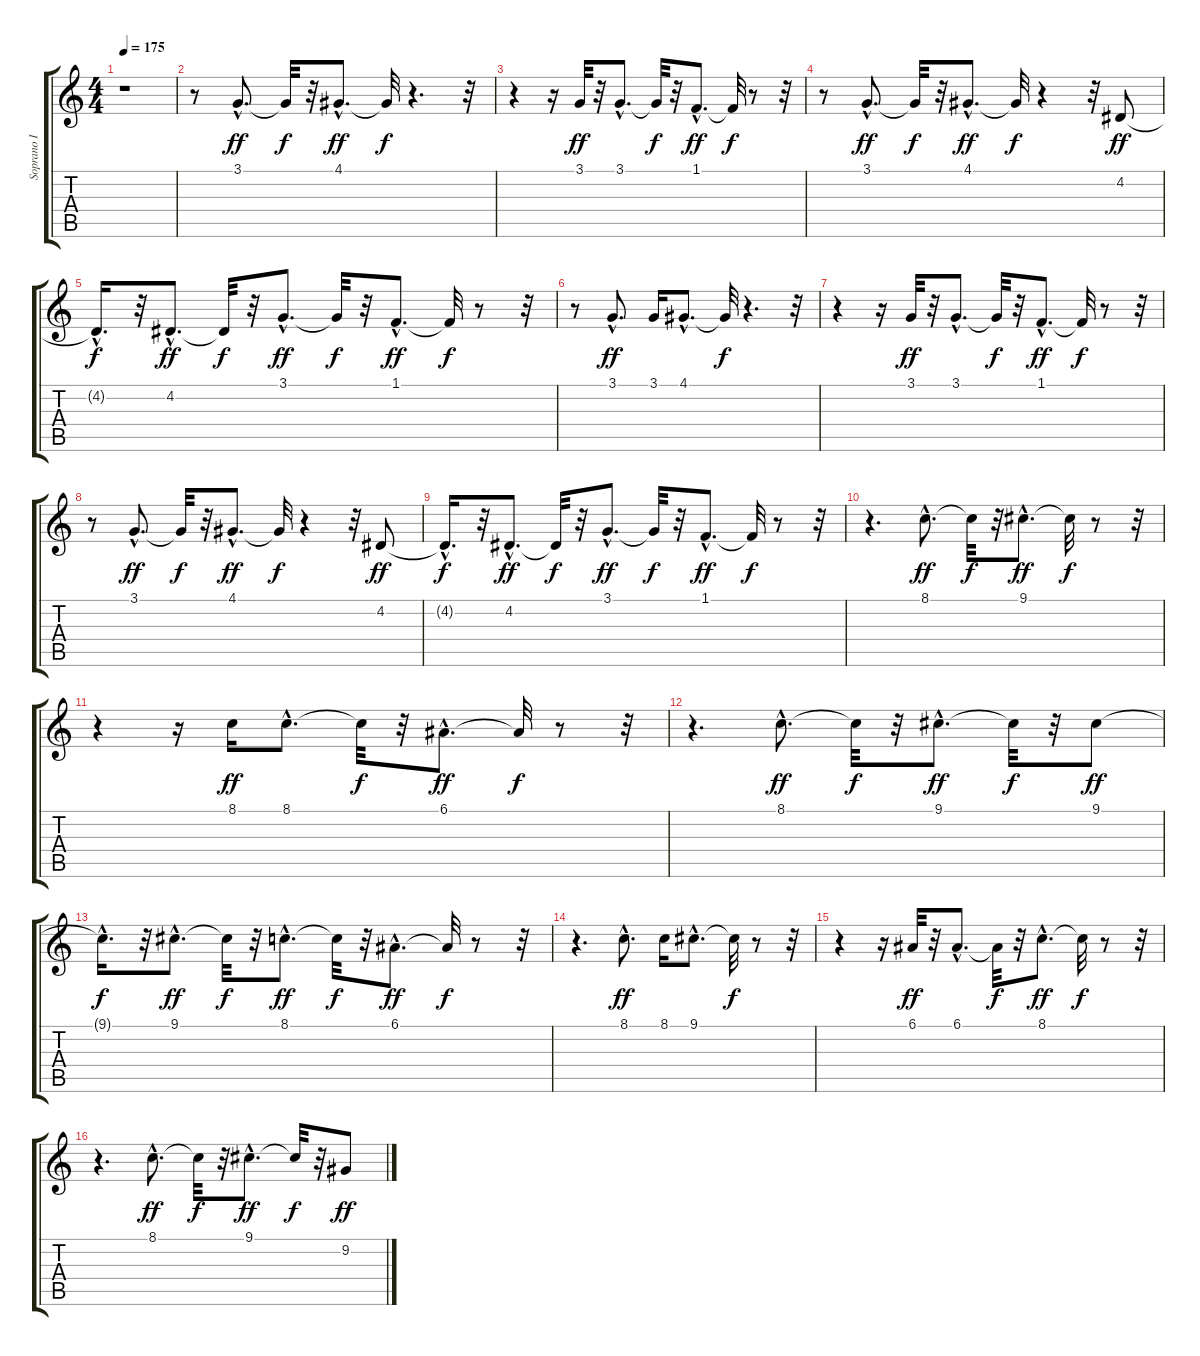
\track ("Soprano I" "Soprano I") {instrument lead6voice}
\staff {score tabs}
\tuning (E4 B3 G3 D3 A2 E2) {hide}
\ts (4 4)
\tempo 175
\clef g2
\ks c
r.1{dy f} |
r.8 3.1{hac}.8{d dy ff} 3.1{t}.32{dy f} r.32 4.1{hac}.8{d dy ff} 4.1{t}.32{dy f} r.4{d} r.32 |
r.4 r.16 3.1.32{dy ff} r.32 3.1{hac}.8{d} 3.1{t}.32{dy f} r.32 1.1{hac}.8{d dy ff} 1.1{t}.32{dy f} r.8 r.32 |
r.8 3.1{hac}.8{d dy ff} 3.1{t}.32{dy f} r.32 4.1{hac}.8{d dy ff} 4.1{t}.32{dy f} r.4 r.32 4.2.8{dy ff} |
4.2{hac t}.16{d dy f} r.32 4.2{hac}.8{d dy ff} 4.2{t}.32{dy f} r.32 3.1{hac}.8{d dy ff} 3.1{t}.32{dy f} r.32 1.1{hac}.8{d dy ff} 1.1{t}.32{dy f} r.8 r.32 |
r.8 3.1{hac}.8{d dy ff} 3.1.16 4.1{hac}.8{d} 4.1{t}.32{dy f} r.4{d} r.32 |
r.4 r.16 3.1.32{dy ff} r.32 3.1{hac}.8{d} 3.1{t}.32{dy f} r.32 1.1{hac}.8{d dy ff} 1.1{t}.32{dy f} r.8 r.32 |
r.8 3.1{hac}.8{d dy ff} 3.1{t}.32{dy f} r.32 4.1{hac}.8{d dy ff} 4.1{t}.32{dy f} r.4 r.32 4.2.8{dy ff} |
4.2{hac t}.16{d dy f} r.32 4.2{hac}.8{d dy ff} 4.2{t}.32{dy f} r.32 3.1{hac}.8{d dy ff} 3.1{t}.32{dy f} r.32 1.1{hac}.8{d dy ff} 1.1{t}.32{dy f} r.8 r.32 |
r.4{d} 8.1{hac}.8{d dy ff} 8.1{t}.32{dy f} r.32 9.1{hac}.8{d dy ff} 9.1{t}.32{dy f} r.8 r.32 |
r.4 r.16 8.1.16{dy ff} 8.1{hac}.8{d} 8.1{t}.32{dy f} r.32 6.1{hac}.8{d dy ff} 6.1{t}.32{dy f} r.8 r.32 |
r.4{d} 8.1{hac}.8{d dy ff} 8.1{t}.32{dy f} r.32 9.1{hac}.8{d dy ff} 9.1{t}.32{dy f} r.32 9.1.8{dy ff} |
9.1{hac t}.16{d dy f} r.32 9.1{hac}.8{d dy ff} 9.1{t}.32{dy f} r.32 8.1{hac}.8{d dy ff} 8.1{t}.32{dy f} r.32 6.1{hac}.8{d dy ff} 6.1{t}.32{dy f} r.8 r.32 |
r.4{d} 8.1{hac}.8{d dy ff} 8.1.16 9.1{hac}.8{d} 9.1{t}.32{dy f} r.8 r.32 |
r.4 r.16 6.1.32{dy ff} r.32 6.1{hac}.8{d} 6.1{t}.32{dy f} r.32 8.1{hac}.8{d dy ff} 8.1{t}.32{dy f} r.8 r.32 |
r.4{d} 8.1{hac}.8{d dy ff} 8.1{t}.32{dy f} r.32 9.1{hac}.8{d dy ff} 9.1{t}.32{dy f} r.32 9.2.8{dy ff}
